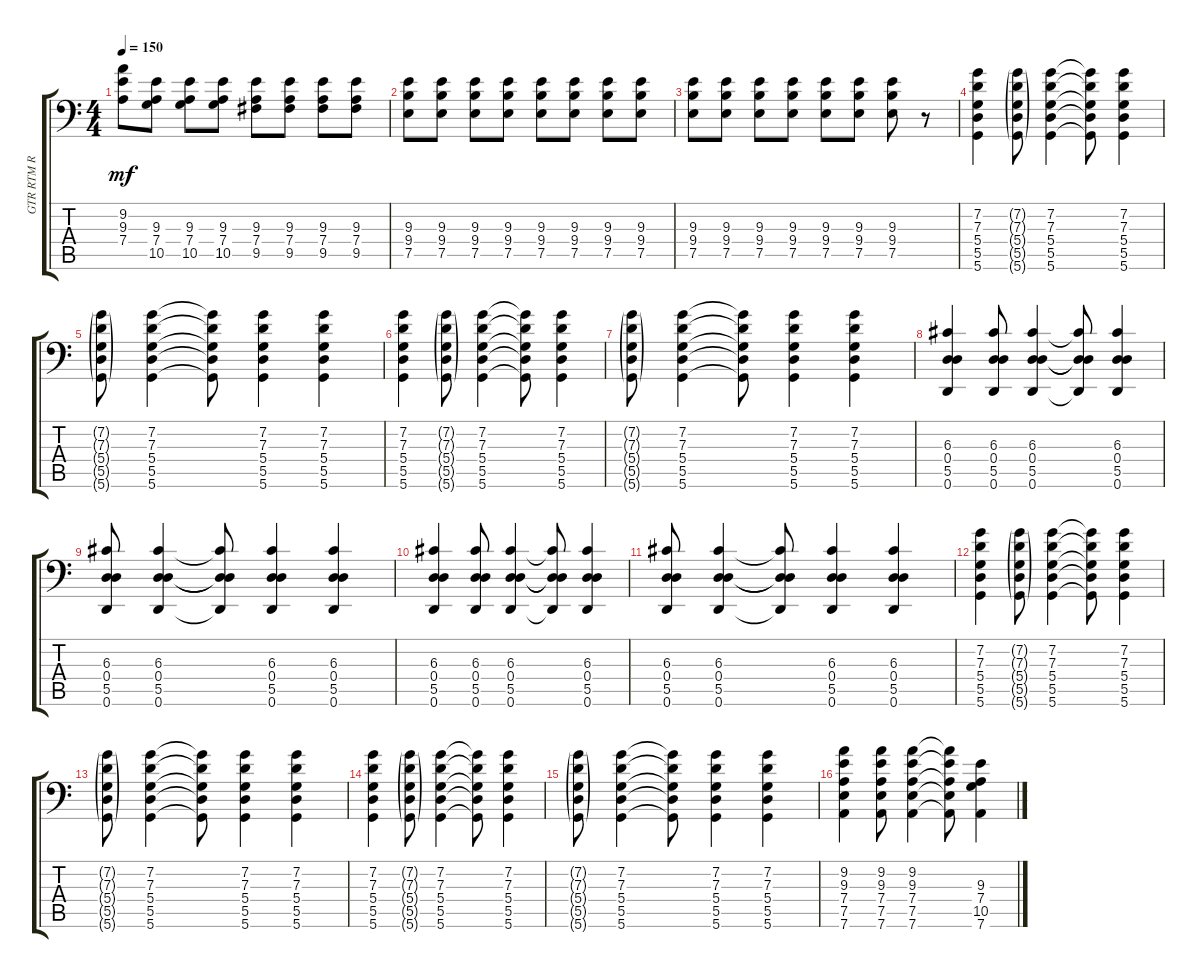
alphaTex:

\track ("GTR RTM R" "GTR RTM R") {instrument overdrivenguitar}
\staff {score tabs}
\tuning (E3 C3 G2 D2 A1 D1) {hide}
\ts (4 4)
\tempo 150
\clef f4
\ks c
(9.2 9.3 7.4).8{dy mf} (9.3 7.4 10.5).8 (9.3 7.4 10.5).8 (9.3 7.4 10.5).8 (9.3 7.4 9.5).8 (9.3 7.4 9.5).8 (9.3 7.4 9.5).8 (9.3 7.4 9.5).8 |
(9.3 9.4 7.5).8 (9.3 9.4 7.5).8 (9.3 9.4 7.5).8 (9.3 9.4 7.5).8 (9.3 9.4 7.5).8 (9.3 9.4 7.5).8 (9.3 9.4 7.5).8 (9.3 9.4 7.5).8 |
(9.3 9.4 7.5).8 (9.3 9.4 7.5).8 (9.3 9.4 7.5).8 (9.3 9.4 7.5).8 (9.3 9.4 7.5).8 (9.3 9.4 7.5).8 (9.3 9.4 7.5).8 r.8 |
(7.2 7.3 5.4 5.5 5.6).4 (7.2{g} 7.3{g} 5.4{g} 5.5{g} 5.6{g}).8 (7.2 7.3 5.4 5.5 5.6).4 (7.2{t} 7.3{t} 5.4{t} 5.5{t} 5.6{t}).8 (7.2 7.3 5.4 5.5 5.6).4 |
(7.2{g} 7.3{g} 5.4{g} 5.5{g} 5.6{g}).8 (7.2 7.3 5.4 5.5 5.6).4 (7.2{t} 7.3{t} 5.4{t} 5.5{t} 5.6{t}).8 (7.2 7.3 5.4 5.5 5.6).4 (7.2 7.3 5.4 5.5 5.6).4 |
(7.2 7.3 5.4 5.5 5.6).4 (7.2{g} 7.3{g} 5.4{g} 5.5{g} 5.6{g}).8 (7.2 7.3 5.4 5.5 5.6).4 (7.2{t} 7.3{t} 5.4{t} 5.5{t} 5.6{t}).8 (7.2 7.3 5.4 5.5 5.6).4 |
(7.2{g} 7.3{g} 5.4{g} 5.5{g} 5.6{g}).8 (7.2 7.3 5.4 5.5 5.6).4 (7.2{t} 7.3{t} 5.4{t} 5.5{t} 5.6{t}).8 (7.2 7.3 5.4 5.5 5.6).4 (7.2 7.3 5.4 5.5 5.6).4 |
(6.3 0.4 5.5 0.6).4 (6.3 0.4 5.5 0.6).8 (6.3 0.4 5.5 0.6).4 (6.3{t} 0.4{t} 5.5{t} 0.6{t}).8 (6.3 0.4 5.5 0.6).4 |
(6.3 0.4 5.5 0.6).8 (6.3 0.4 5.5 0.6).4 (6.3{t} 0.4{t} 5.5{t} 0.6{t}).8 (6.3 0.4 5.5 0.6).4 (6.3 0.4 5.5 0.6).4 |
(6.3 0.4 5.5 0.6).4 (6.3 0.4 5.5 0.6).8 (6.3 0.4 5.5 0.6).4 (6.3{t} 0.4{t} 5.5{t} 0.6{t}).8 (6.3 0.4 5.5 0.6).4 |
(6.3 0.4 5.5 0.6).8 (6.3 0.4 5.5 0.6).4 (6.3{t} 0.4{t} 5.5{t} 0.6{t}).8 (6.3 0.4 5.5 0.6).4 (6.3 0.4 5.5 0.6).4 |
(7.2 7.3 5.4 5.5 5.6).4 (7.2{g} 7.3{g} 5.4{g} 5.5{g} 5.6{g}).8 (7.2 7.3 5.4 5.5 5.6).4 (7.2{t} 7.3{t} 5.4{t} 5.5{t} 5.6{t}).8 (7.2 7.3 5.4 5.5 5.6).4 |
(7.2{g} 7.3{g} 5.4{g} 5.5{g} 5.6{g}).8 (7.2 7.3 5.4 5.5 5.6).4 (7.2{t} 7.3{t} 5.4{t} 5.5{t} 5.6{t}).8 (7.2 7.3 5.4 5.5 5.6).4 (7.2 7.3 5.4 5.5 5.6).4 |
(7.2 7.3 5.4 5.5 5.6).4 (7.2{g} 7.3{g} 5.4{g} 5.5{g} 5.6{g}).8 (7.2 7.3 5.4 5.5 5.6).4 (7.2{t} 7.3{t} 5.4{t} 5.5{t} 5.6{t}).8 (7.2 7.3 5.4 5.5 5.6).4 |
(7.2{g} 7.3{g} 5.4{g} 5.5{g} 5.6{g}).8 (7.2 7.3 5.4 5.5 5.6).4 (7.2{t} 7.3{t} 5.4{t} 5.5{t} 5.6{t}).8 (7.2 7.3 5.4 5.5 5.6).4 (7.2 7.3 5.4 5.5 5.6).4 |
(9.2 9.3 7.4 7.5 7.6).4 (9.2 9.3 7.4 7.5 7.6).8 (9.2 9.3 7.4 7.5 7.6).4 (9.2{t} 9.3{t} 7.4{t} 7.5{t} 7.6{t}).8 (9.3 7.4 10.5 7.6).4
